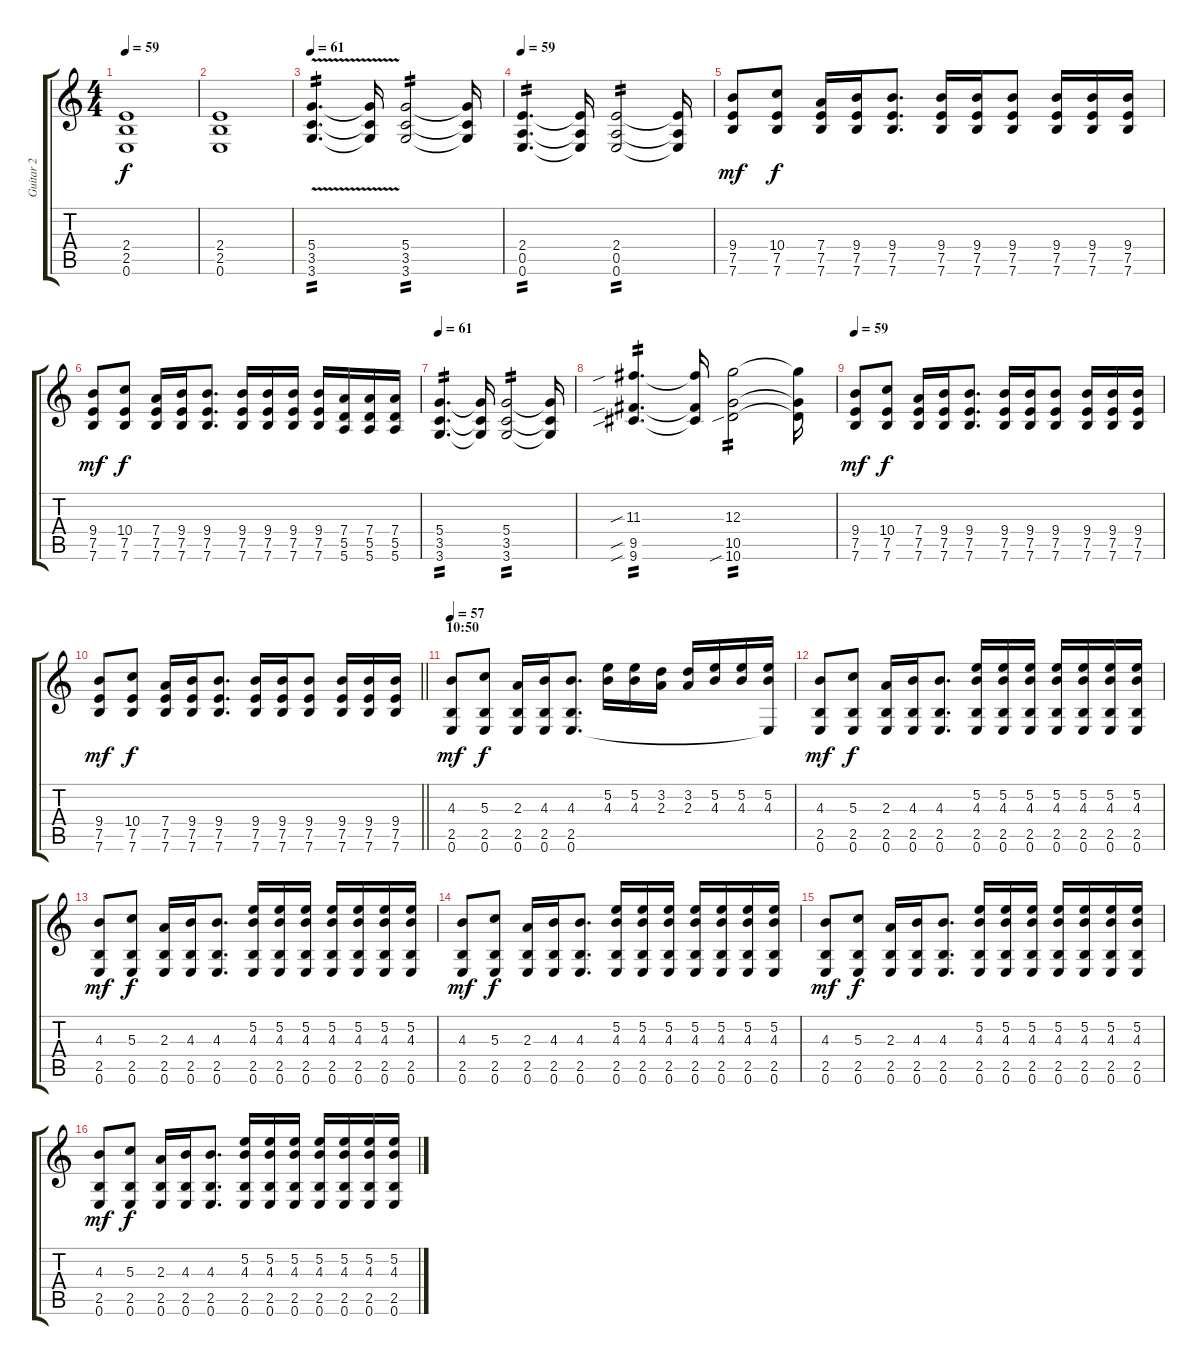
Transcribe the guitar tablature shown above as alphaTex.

\track ("Guitar 2" "Guitar 2") {instrument distortionguitar}
\staff {score tabs}
\tuning (E4 B3 G3 D3 A2 E2) {hide}
\ts (4 4)
\tempo 59
\clef g2
\ks c
(2.4 2.5 0.6).1{dy f} |
(2.4 2.5 0.6).1 |
\tempo 61
(5.4 3.5 3.6{v}).4{d tp 2} (5.4{t} 3.5{t} 3.6{t}).16 (5.4 3.5 3.6).2{tp 2} (5.4{t} 3.5{t} 3.6{t}).16 |
\tempo 59
(2.4 0.5 0.6).4{d tp 2} (2.4{t} 0.5{t} 0.6{t}).16 (2.4 0.5 0.6).2{tp 2} (2.4{t} 0.5{t} 0.6{t}).16 |
(9.4 7.5 7.6).8{dy mf} (10.4 7.5 7.6).8{dy f} (7.4 7.5 7.6).16 (9.4 7.5 7.6).16 (9.4 7.5 7.6).8{d} (9.4 7.5 7.6).16 (9.4 7.5 7.6).16 (9.4 7.5 7.6).8 (9.4 7.5 7.6).16 (9.4 7.5 7.6).16 (9.4 7.5 7.6).16 |
(9.4 7.5 7.6).8{dy mf} (10.4 7.5 7.6).8{dy f} (7.4 7.5 7.6).16 (9.4 7.5 7.6).16 (9.4 7.5 7.6).8{d} (9.4 7.5 7.6).16 (9.4 7.5 7.6).16 (9.4 7.5 7.6).16 (9.4 7.5 7.6).16 (7.4 5.5 5.6).16 (7.4 5.5 5.6).16 (7.4 5.5 5.6).16 |
\tempo 61
(5.4 3.5 3.6).4{d tp 2} (5.4{t} 3.5{t} 3.6{t}).16 (5.4 3.5 3.6).2{tp 2} (5.4{t} 3.5{t} 3.6{t}).16 |
(11.3{sib} 9.5{sib} 9.6{sib}).4{d tp 2} (11.3{t} 9.5{t} 9.6{t}).16 (12.3 10.5 10.6{sib}).2{tp 2} (12.3{t} 10.5{t} 10.6{t}).16 |
\tempo 59
(9.4 7.5 7.6).8{dy mf} (10.4 7.5 7.6).8{dy f} (7.4 7.5 7.6).16 (9.4 7.5 7.6).16 (9.4 7.5 7.6).8{d} (9.4 7.5 7.6).16 (9.4 7.5 7.6).16 (9.4 7.5 7.6).8 (9.4 7.5 7.6).16 (9.4 7.5 7.6).16 (9.4 7.5 7.6).16 |
\barLineRight lightlight
(9.4 7.5 7.6).8{dy mf} (10.4 7.5 7.6).8{dy f} (7.4 7.5 7.6).16 (9.4 7.5 7.6).16 (9.4 7.5 7.6).8{d} (9.4 7.5 7.6).16 (9.4 7.5 7.6).16 (9.4 7.5 7.6).8 (9.4 7.5 7.6).16 (9.4 7.5 7.6).16 (9.4 7.5 7.6).16 |
\section ("" "10:50")
\tempo 57
(4.3 2.5 0.6).8{dy mf volume 11} (5.3 2.5 0.6).8{dy f} (2.3 2.5 0.6).16 (4.3 2.5 0.6).16 (4.3 2.5 0.6).8{d} (5.2 4.3).16 (5.2 4.3).16 (3.2 2.3).16 (3.2 2.3).16 (5.2 4.3).16 (5.2 4.3).16 (5.2 4.3 0.6{t}).16 |
(4.3 2.5 0.6).8{dy mf} (5.3 2.5 0.6).8{dy f} (2.3 2.5 0.6).16 (4.3 2.5 0.6).16 (4.3 2.5 0.6).8{d} (5.2 4.3 2.5 0.6).16 (5.2 4.3 2.5 0.6).16 (5.2 4.3 2.5 0.6).16 (5.2 4.3 2.5 0.6).16 (5.2 4.3 2.5 0.6).16 (5.2 4.3 2.5 0.6).16 (5.2 4.3 2.5 0.6).16 |
(4.3 2.5 0.6).8{dy mf} (5.3 2.5 0.6).8{dy f} (2.3 2.5 0.6).16 (4.3 2.5 0.6).16 (4.3 2.5 0.6).8{d} (5.2 4.3 2.5 0.6).16 (5.2 4.3 2.5 0.6).16 (5.2 4.3 2.5 0.6).16 (5.2 4.3 2.5 0.6).16 (5.2 4.3 2.5 0.6).16 (5.2 4.3 2.5 0.6).16 (5.2 4.3 2.5 0.6).16 |
(4.3 2.5 0.6).8{dy mf} (5.3 2.5 0.6).8{dy f} (2.3 2.5 0.6).16 (4.3 2.5 0.6).16 (4.3 2.5 0.6).8{d} (5.2 4.3 2.5 0.6).16 (5.2 4.3 2.5 0.6).16 (5.2 4.3 2.5 0.6).16 (5.2 4.3 2.5 0.6).16 (5.2 4.3 2.5 0.6).16 (5.2 4.3 2.5 0.6).16 (5.2 4.3 2.5 0.6).16 |
(4.3 2.5 0.6).8{dy mf} (5.3 2.5 0.6).8{dy f} (2.3 2.5 0.6).16 (4.3 2.5 0.6).16 (4.3 2.5 0.6).8{d} (5.2 4.3 2.5 0.6).16 (5.2 4.3 2.5 0.6).16 (5.2 4.3 2.5 0.6).16 (5.2 4.3 2.5 0.6).16 (5.2 4.3 2.5 0.6).16 (5.2 4.3 2.5 0.6).16 (5.2 4.3 2.5 0.6).16 |
(4.3 2.5 0.6).8{dy mf} (5.3 2.5 0.6).8{dy f} (2.3 2.5 0.6).16 (4.3 2.5 0.6).16 (4.3 2.5 0.6).8{d} (5.2 4.3 2.5 0.6).16 (5.2 4.3 2.5 0.6).16 (5.2 4.3 2.5 0.6).16 (5.2 4.3 2.5 0.6).16 (5.2 4.3 2.5 0.6).16 (5.2 4.3 2.5 0.6).16 (5.2 4.3 2.5 0.6).16
